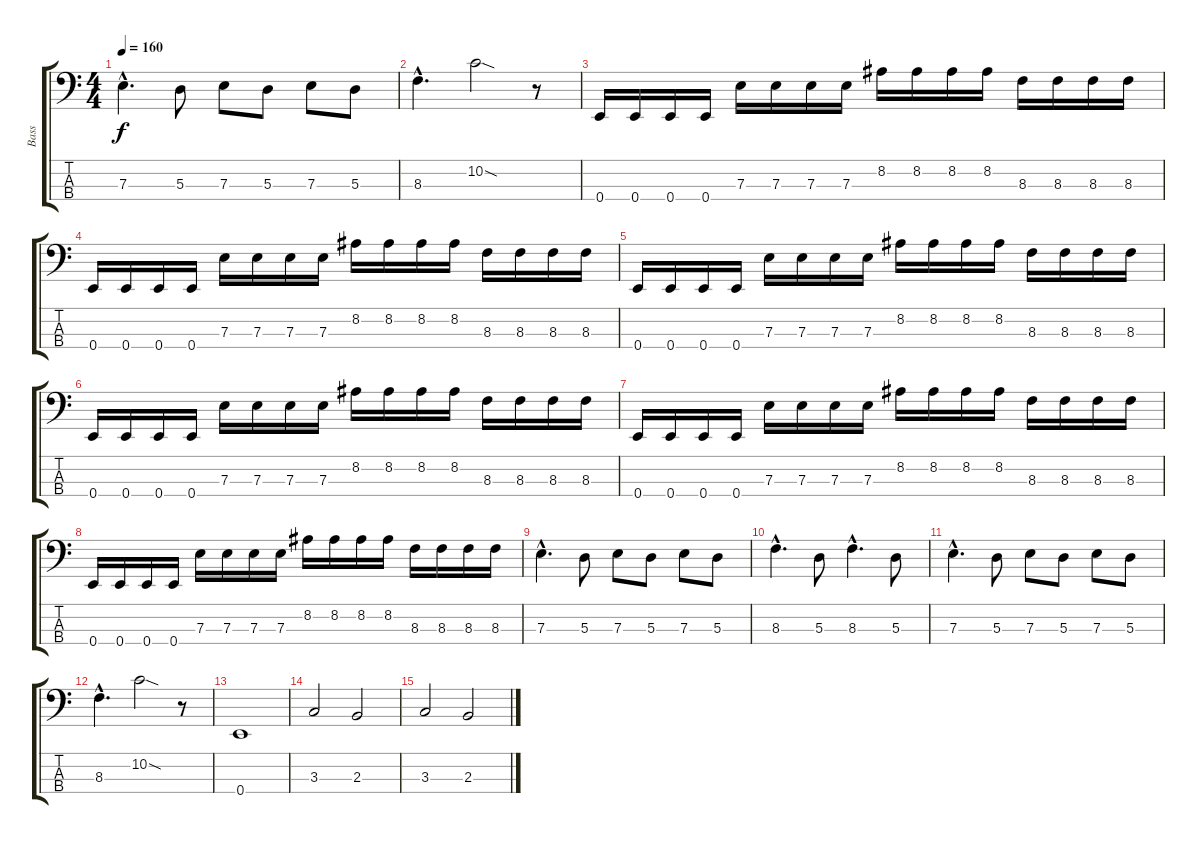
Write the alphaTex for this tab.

\track ("Bass" "Bass") {instrument electricbasspick}
\staff {score tabs}
\tuning (G2 D2 A1 E1) {hide}
\ts (4 4)
\tempo 160
\clef f4
\ks c
7.3{hac}.4{d dy f} 5.3.8 7.3.8 5.3.8 7.3.8 5.3.8 |
8.3{hac}.4{d} 10.2{sod}.2 r.8 |
0.4.16 0.4.16 0.4.16 0.4.16 7.3.16 7.3.16 7.3.16 7.3.16 8.2.16 8.2.16 8.2.16 8.2.16 8.3.16 8.3.16 8.3.16 8.3.16 |
0.4.16 0.4.16 0.4.16 0.4.16 7.3.16 7.3.16 7.3.16 7.3.16 8.2.16 8.2.16 8.2.16 8.2.16 8.3.16 8.3.16 8.3.16 8.3.16 |
0.4.16 0.4.16 0.4.16 0.4.16 7.3.16 7.3.16 7.3.16 7.3.16 8.2.16 8.2.16 8.2.16 8.2.16 8.3.16 8.3.16 8.3.16 8.3.16 |
0.4.16 0.4.16 0.4.16 0.4.16 7.3.16 7.3.16 7.3.16 7.3.16 8.2.16 8.2.16 8.2.16 8.2.16 8.3.16 8.3.16 8.3.16 8.3.16 |
0.4.16 0.4.16 0.4.16 0.4.16 7.3.16 7.3.16 7.3.16 7.3.16 8.2.16 8.2.16 8.2.16 8.2.16 8.3.16 8.3.16 8.3.16 8.3.16 |
0.4.16 0.4.16 0.4.16 0.4.16 7.3.16 7.3.16 7.3.16 7.3.16 8.2.16 8.2.16 8.2.16 8.2.16 8.3.16 8.3.16 8.3.16 8.3.16 |
7.3{hac}.4{d} 5.3.8 7.3.8 5.3.8 7.3.8 5.3.8 |
8.3{hac}.4{d} 5.3.8 8.3{hac}.4{d} 5.3.8 |
7.3{hac}.4{d} 5.3.8 7.3.8 5.3.8 7.3.8 5.3.8 |
8.3{hac}.4{d} 10.2{sod}.2 r.8 |
0.4.1 |
3.3.2 2.3.2 |
3.3.2 2.3.2
